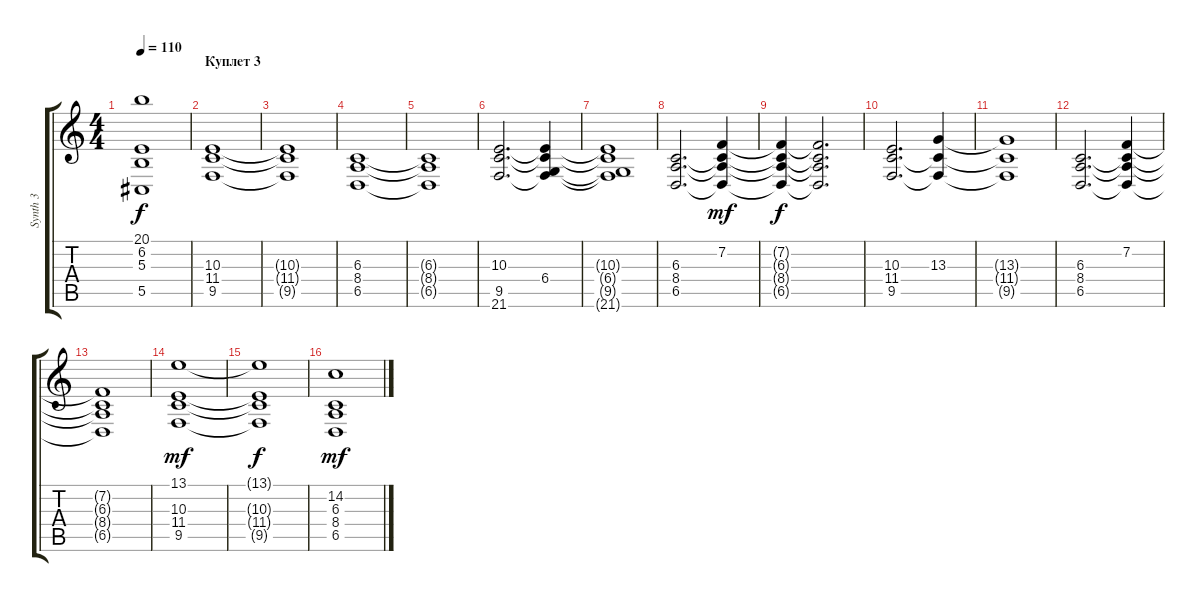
\track ("Synth 3" "Synth 3") {instrument pad2warm}
\staff {score tabs}
\tuning (Eb4 Bb3 Gb3 Db3 Ab2 Eb2) {hide}
\ts (4 4)
\tempo 110
\clef g2
\ks c
(20.1{t} 6.2{t} 5.3{t} 5.5{t}).1{dy f} |
\section ("" "Куплет 3")
(10.3 11.4 9.5).1{volume 9} |
(10.3{t} 11.4{t} 9.5{t}).1 |
(6.3 8.4 6.5).1 |
(6.3{t} 8.4{t} 6.5{t}).1 |
(10.3 9.5 21.6).2{d} (10.3{t} 6.4 9.5{t} 21.6{t}).4 |
(10.3{t} 6.4{t} 9.5{t} 21.6{t}).1 |
(6.3 8.4 6.5).2{d} (7.2 6.3{t} 8.4{t} 6.5{t}).4{dy mf} |
(7.2{t} 6.3{t} 8.4{t} 6.5{t}).4{dy f} (7.2{t} 6.3{t} 8.4{t} 6.5{t}).2{d} |
(10.3 11.4 9.5).2{d} (13.3 11.4{t} 9.5{t}).4 |
(13.3{t} 11.4{t} 9.5{t}).1 |
(6.3 8.4 6.5).2{d} (7.2 6.3{t} 8.4{t} 6.5{t}).4 |
(7.2{t} 6.3{t} 8.4{t} 6.5{t}).1 |
(13.1 10.3 11.4 9.5).1{dy mf} |
(13.1{t} 10.3{t} 11.4{t} 9.5{t}).1{dy f} |
(14.2 6.3 8.4 6.5).1{dy mf}
